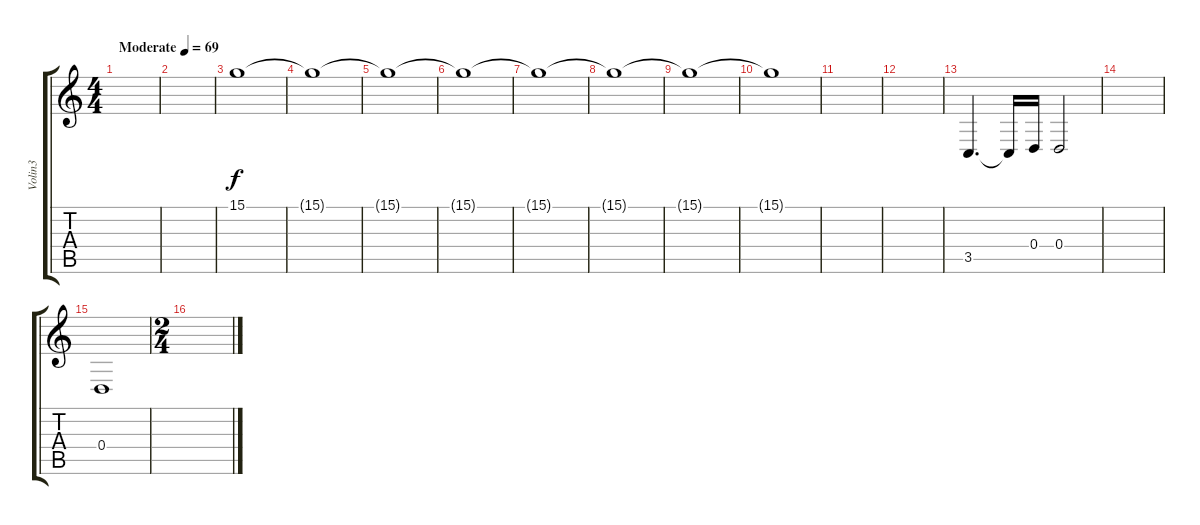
\track ("Volin3" "Volin3") {instrument synthstrings1}
\staff {score tabs}
\tuning (E4 B3 G3 D3 A2 E2) {hide}
\ts (4 4)
\tempo (69 "Moderate")
\clef g2
\ks c
|
|
15.1.1 |
15.1{t}.1 |
15.1{t}.1 |
15.1{t}.1 |
15.1{t}.1 |
15.1{t}.1 |
15.1{t}.1 |
15.1{t}.1 |
|
|
3.5.4{d} 3.5{t}.16 0.4.16 0.4.2 |
|
0.4.1 |
\ts (2 4)
